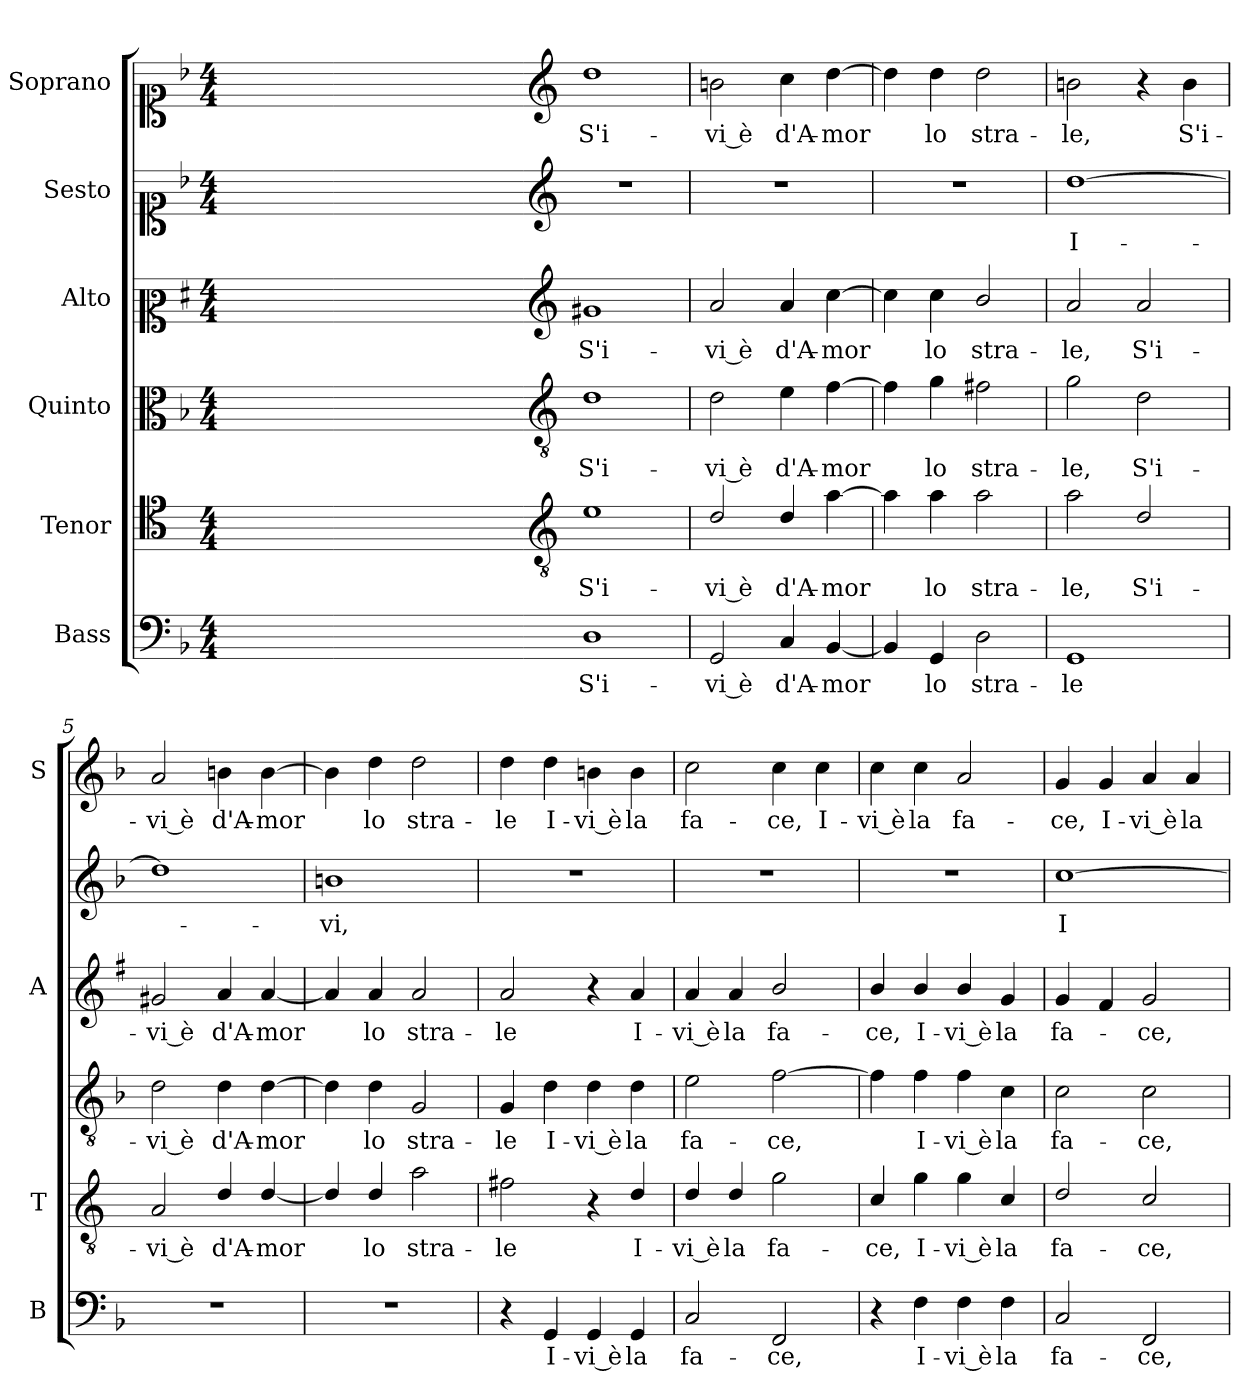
**kern	**text	**kern	**text	**kern	**text	**kern	**text	**kern	**text	**kern	**text
*part6	*part6	*part5	*part5	*part4	*part4	*part3	*part3	*part2	*part2	*part1	*part1
*staff6	*staff6	*staff5	*staff5	*staff4	*staff4	*staff3	*staff3	*staff2	*staff2	*staff1	*staff1
*I"Bass	*	*I"Tenor	*	*I"Quinto	*	*I"Alto	*	*I"Sesto	*	*I"Soprano	*
*I'B	*	*I'T	*	*	*	*I'A	*	*	*	*I'S	*
*clefF4	*	*clefC4	*	*clefC3	*	*clefC2	*	*clefC1	*	*clefC1	*
*	*	*ITrd4c7	*	*	*	*ITrd1c2	*	*	*	*	*
*k[b-]	*	*k[b-]	*	*k[b-]	*	*k[b-]	*	*k[b-]	*	*k[b-]	*
*F:	*	*F:	*	*F:	*	*F:	*	*F:	*	*F:	*
*M4/4	*	*M4/4	*	*M4/4	*	*M4/4	*	*M4/4	*	*M4/4	*
=	=	=	=	=	=	=	=	=	=	=	=
1ryy	.	1ryy	.	1ryy	.	1ryy	.	1ryy	.	1ryy	.
=1X-	=1X-	=1X-	=1X-	=1X-	=1X-	=1X-	=1X-	=1X-	=1X-	=1X-	=1X-
4ryy	.	4ryy	.	4ryy	.	4ryy	.	4ryy	.	4ryy	.
4ryy	.	4ryy	.	4ryy	.	4ryy	.	4ryy	.	4ryy	.
4ryy	.	4ryy	.	4ryy	.	4ryy	.	4ryy	.	4ryy	.
4ryy	.	4ryy	.	4ryy	.	4ryy	.	4ryy	.	4ryy	.
=1-	=1-	=1-	=1-	=1-	=1-	=1-	=1-	=1-	=1-	=1-	=1-
*	*	*clefGv2	*	*clefGv2	*	*clefG2	*	*clefG2	*	*clefG2	*
!	!LO:LY:b	!	!LO:LY:b	!	!LO:LY:b	!	!LO:LY:b	!	!	!	!LO:LY:b
1D	S'i-	1A	S'i-	1d	S'i-	1f#X	S'i-	1r	.	1dd	S'i-
=2	=2	=2	=2	=2	=2	=2	=2	=2	=2	=2	=2
!	!LO:LY:b	!	!LO:LY:b	!	!LO:LY:b	!	!LO:LY:b	!	!	!	!LO:LY:b
2GG/	-vi è	2G/	-vi è	2d\	-vi è	2g/	-vi è	1r	.	2bn\	-vi è
!	!LO:LY:b	!	!LO:LY:b	!	!LO:LY:b	!	!LO:LY:b	!	!	!	!LO:LY:b
4C/	d'A-	4G/	d'A-	4e\	d'A-	4g/	d'A-	.	.	4cc\	d'A-
!	!LO:LY:b	!	!LO:LY:b	!	!LO:LY:b	!	!LO:LY:b	!	!	!	!LO:LY:b
[4BB-/	-mor	[4d\	-mor	[4f\	-mor	[4b-\	-mor	.	.	[4dd\	-mor
=3	=3	=3	=3	=3	=3	=3	=3	=3	=3	=3	=3
4BB-/]	.	4d\]	.	4f\]	.	4b-\]	.	1r	.	4dd\]	.
!	!LO:LY:b	!	!LO:LY:b	!	!LO:LY:b	!	!LO:LY:b	!	!	!	!LO:LY:b
4GG/	lo	4d\	lo	4g\	lo	4b-\	lo	.	.	4dd\	lo
!	!LO:LY:b	!	!LO:LY:b	!	!LO:LY:b	!	!LO:LY:b	!	!	!	!LO:LY:b
2D\	stra-	2d\	stra-	2f#X\	stra-	2a/	stra-	.	.	2dd\	stra-
=4	=4	=4	=4	=4	=4	=4	=4	=4	=4	=4	=4
!	!LO:LY:b	!	!LO:LY:b	!	!LO:LY:b	!	!LO:LY:b	!	!LO:LY:b	!	!LO:LY:b
1GG	-le	2d\	-le,	2g\	-le,	2g/	-le,	[1dd	I-	2bn\	-le,
!	!	!	!LO:LY:b	!	!LO:LY:b	!	!LO:LY:b	!	!	!	!
.	.	2G/	S'i-	2d\	S'i-	2g/	S'i-	.	.	4r	.
!	!	!	!	!	!	!	!	!	!	!	!LO:LY:b
.	.	.	.	.	.	.	.	.	.	4b\	S'i-
=5	=5	=5	=5	=5	=5	=5	=5	=5	=5	=5	=5
!	!	!	!LO:LY:b	!	!LO:LY:b	!	!LO:LY:b	!	!	!	!LO:LY:b
1r	.	2D/	-vi è	2d\	-vi è	2f#X/	-vi è	1dd]	.	2a/	-vi è
!	!	!	!LO:LY:b	!	!LO:LY:b	!	!LO:LY:b	!	!	!	!LO:LY:b
.	.	4G/	d'A-	4d\	d'A-	4g/	d'A-	.	.	4bn\	d'A-
!	!	!	!LO:LY:b	!	!LO:LY:b	!	!LO:LY:b	!	!	!	!LO:LY:b
.	.	[4G/	-mor	[4d\	-mor	[4g/	-mor	.	.	[4b\	-mor
=6	=6	=6	=6	=6	=6	=6	=6	=6	=6	=6	=6
!	!	!	!	!	!	!	!	!	!LO:LY:b	!	!
1r	.	4G/]	.	4d\]	.	4g/]	.	1bn	-vi,	4b\]	.
!	!	!	!LO:LY:b	!	!LO:LY:b	!	!LO:LY:b	!	!	!	!LO:LY:b
.	.	4G/	lo	4d\	lo	4g/	lo	.	.	4dd\	lo
!	!	!	!LO:LY:b	!	!LO:LY:b	!	!LO:LY:b	!	!	!	!LO:LY:b
.	.	2d\	stra-	2G/	stra-	2g/	stra-	.	.	2dd\	stra-
!!LO:LB:g=z
=7	=7	=7	=7	=7	=7	=7	=7	=7	=7	=7	=7
!	!	!	!LO:LY:b	!	!LO:LY:b	!	!LO:LY:b	!	!	!	!LO:LY:b
4r	.	2Bn\	-le	4G/	-le	2g/	-le	1r	.	4dd\	-le
!	!LO:LY:b	!	!	!	!LO:LY:b	!	!	!	!	!	!LO:LY:b
4GG/	I-	.	.	4d\	I-	.	.	.	.	4dd\	I-
!	!LO:LY:b	!	!	!	!LO:LY:b	!	!	!	!	!	!LO:LY:b
4GG/	-vi è	4r	.	4d\	-vi è	4r	.	.	.	4bn\	-vi è
!	!LO:LY:b	!	!LO:LY:b	!	!LO:LY:b	!	!LO:LY:b	!	!	!	!LO:LY:b
4GG/	la	4G/	I-	4d\	la	4g/	I-	.	.	4b\	la
=8	=8	=8	=8	=8	=8	=8	=8	=8	=8	=8	=8
!	!LO:LY:b	!	!LO:LY:b	!	!LO:LY:b	!	!LO:LY:b	!	!	!	!LO:LY:b
2C/	fa-	4G/	-vi è	2e\	fa-	4g/	-vi è	1r	.	2cc\	fa-
!	!	!	!LO:LY:b	!	!	!	!LO:LY:b	!	!	!	!
.	.	4G/	la	.	.	4g/	la	.	.	.	.
!	!LO:LY:b	!	!LO:LY:b	!	!LO:LY:b	!	!LO:LY:b	!	!	!	!LO:LY:b
2FF/	-ce,	2c\	fa-	[2f\	-ce,	2a/	fa-	.	.	4cc\	-ce,
!	!	!	!	!	!	!	!	!	!	!	!LO:LY:b
.	.	.	.	.	.	.	.	.	.	4cc\	I-
=9	=9	=9	=9	=9	=9	=9	=9	=9	=9	=9	=9
!	!	!	!LO:LY:b	!	!	!	!LO:LY:b	!	!	!	!LO:LY:b
4r	.	4F/	-ce,	4f\]	.	4a/	-ce,	1r	.	4cc\	-vi è
!	!LO:LY:b	!	!LO:LY:b	!	!LO:LY:b	!	!LO:LY:b	!	!	!	!LO:LY:b
4F\	I-	4c\	I-	4f\	I-	4a/	I-	.	.	4cc\	la
!	!LO:LY:b	!	!LO:LY:b	!	!LO:LY:b	!	!LO:LY:b	!	!	!	!LO:LY:b
4F\	-vi è	4c\	-vi è	4f\	-vi è	4a/	-vi è	.	.	2a/	fa-
!	!LO:LY:b	!	!LO:LY:b	!	!LO:LY:b	!	!LO:LY:b	!	!	!	!
4F\	la	4F/	la	4c\	la	4f/	la	.	.	.	.
=10	=10	=10	=10	=10	=10	=10	=10	=10	=10	=10	=10
!	!LO:LY:b	!	!LO:LY:b	!	!LO:LY:b	!	!LO:LY:b	!	!LO:LY:b	!	!LO:LY:b
2C/	fa-	2G/	fa-	2c\	fa-	4f/	fa-	[1cc	I-	4g/	-ce,
!	!	!	!	!	!	!	!	!	!	!	!LO:LY:b
.	.	.	.	.	.	4e/	.	.	.	4g/	I-
!	!LO:LY:b	!	!LO:LY:b	!	!LO:LY:b	!	!LO:LY:b	!	!	!	!LO:LY:b
2FF/	-ce,	2F/	-ce,	2c\	-ce,	2f/	-ce,	.	.	4a/	-vi è
!	!	!	!	!	!	!	!	!	!	!	!LO:LY:b
.	.	.	.	.	.	.	.	.	.	4a/	la
=	=	=	=	=	=	=	=	=	=	=	=
*-	*-	*-	*-	*-	*-	*-	*-	*-	*-	*-	*-
